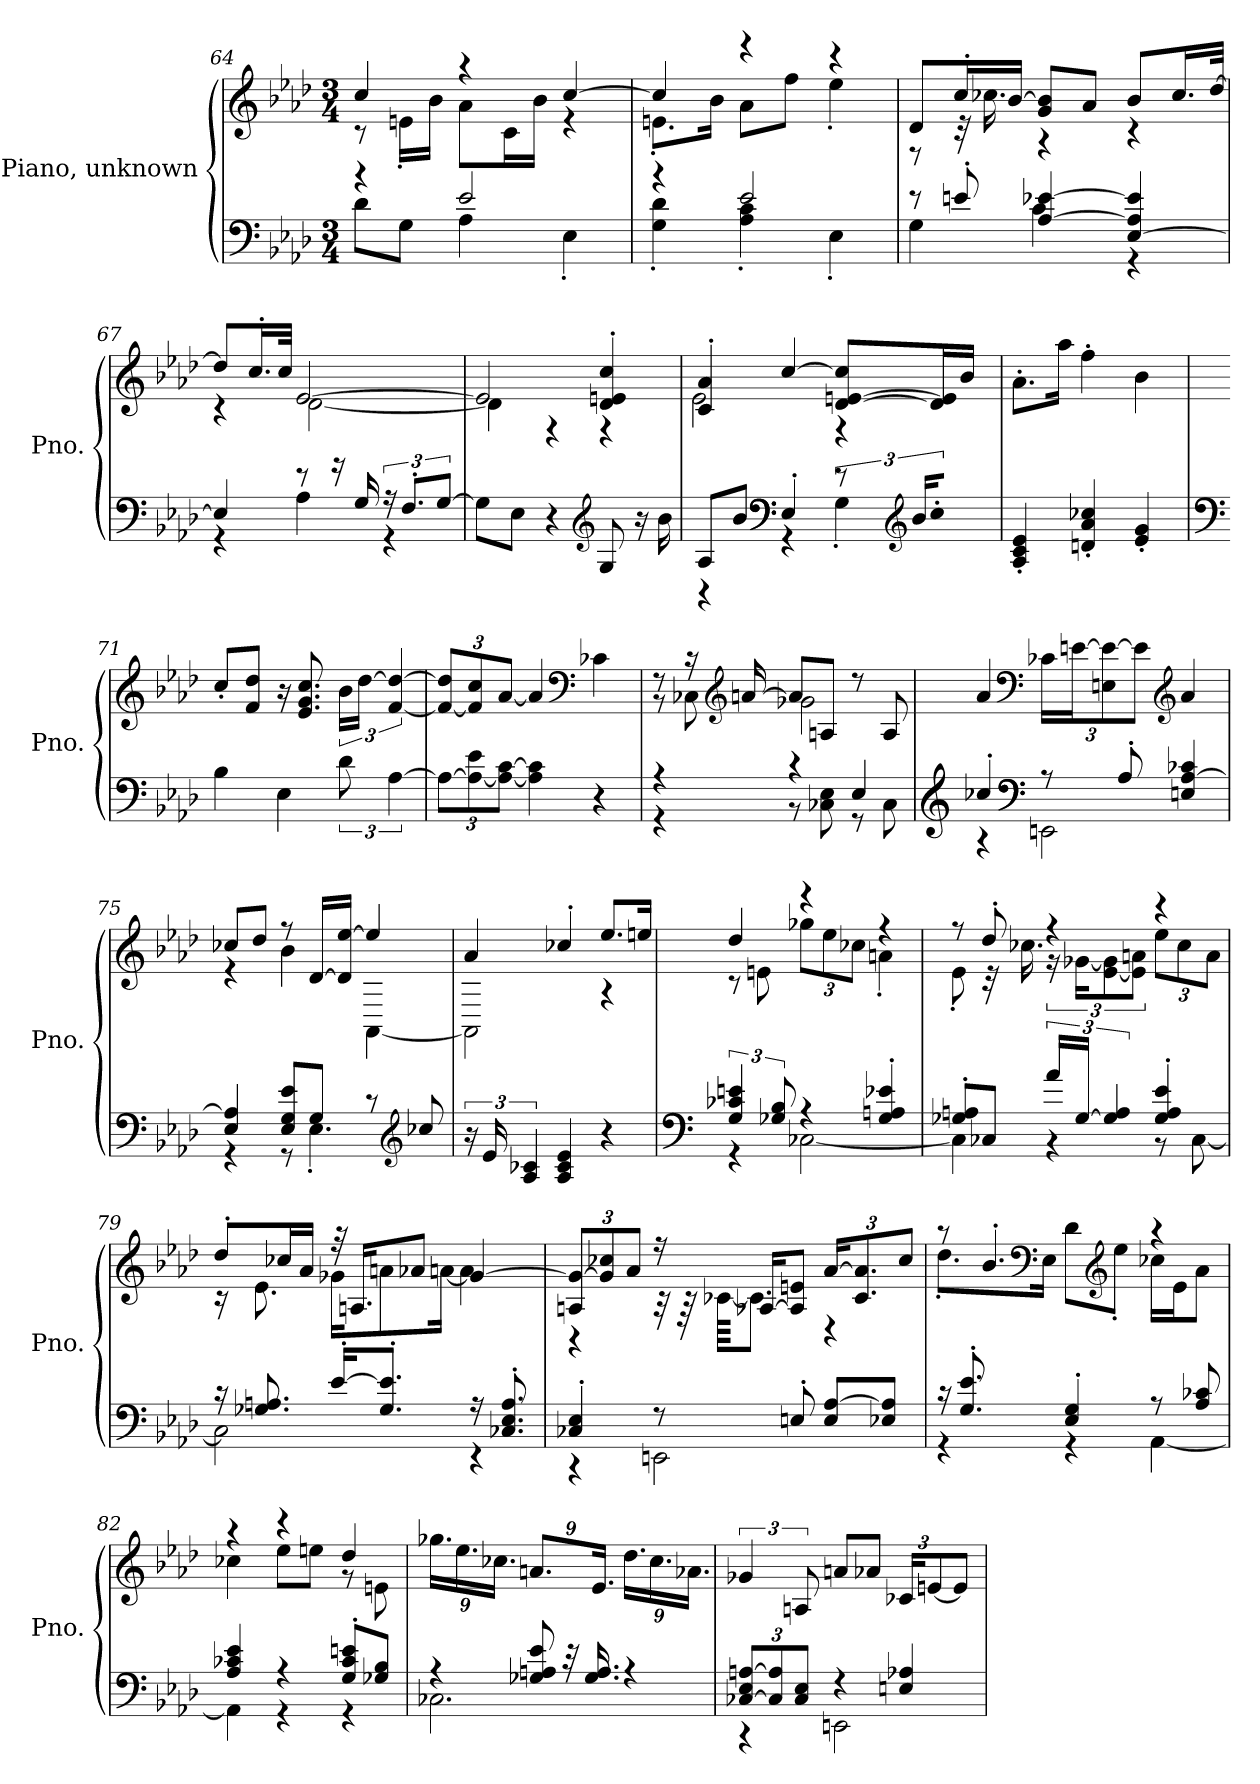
**kern	**kern
*part1	*part1
*staff2	*staff1
*I"Piano, unknown	*
*I'Pno.	*
*clefF4	*clefG2
*k[b-e-a-d-]	*k[b-e-a-d-]
*M3/4	*M3/4
=64	=64
*^	*^
4r	8d-\L	4cc/	8r
.	8G\J	.	16en'\LL
.	.	.	16b-\JJ
2e-/	4A-\	4r	8a-\L
.	.	.	16c\L
.	.	.	16b-\JJ
.	4E-'\	[4cc/	4r
=65	=65	=65	=65
4r	4G\' 4d-\'	4cc/]	8.en'\L
.	.	.	16b-\Jk
2e-/	4A-\' 4c\'	4r	8a-\L
.	.	.	8ff\J
.	4E-'\	4r	4ee-'\
!!LO:LB:g=z	!!
=66	=66	=66	=66
8r	4G\	8d-/L	8r
8en'/	.	16cc'/L	32r
.	.	.	16.cc-X\
.	.	[16b-/JJ	.
[4A-/ [4e-X/	4c\	8g/ 8b-/]L	4r
.	.	8a-/J	.
[4E-/ 4A-/] 4e-/]	4r	8b-/L	4r
.	.	16.cc-/L	.
.	.	[32dd-/JJk	.
=67	=67	=67	=67
4E-/]	4r	8dd-/L]	4r
.	.	16.cc'/L	.
.	.	32cc/JJk	.
8r	4A-\	[2e-/	[2d-\
16r	.	.	.
16G/	.	.	.
24r	4r	.	.
12.F'/L	.	.	.
[12G/J	.	.	.
*v	*v	*	*
=68	=68	=68
8G\L]	2e-/]	4d-\]
8E-\J	.	.
4r	.	4r
*clefG2	*	*
8G/	4d-/' 4en/' 4cc/'	4r
16r	.	.
16b-\	.	.
!!LO:PB:g=z	!!
=69	=69	=69
*^	*	*
8A-/L	4r	4c/' 4a-/'	2e-\
8b-/J	.	.	.
*clefF4	*	*	*
4E-'/	4r	[4cc/	.
12r	4G'\	[8d-/ [8en/ 8cc/]L	4r
*clefG2	*	*	*
24b-/KL	.	.	.
8cc'/J	.	16d-/] 16e/]L	.
.	.	16b-/JJ	.
*v	*v	*	*
*	*v	*v
=70	=70
4A-/' 4c/' 4e-/'	8.a-'\L
.	16aa-\Jk
4dn/' 4a-/' 4cc-X/'	4ff'\
4e-/' 4g/'	4b-\
=71	=71
*clefF4	*
4B-\	8cc'/L
.	8f/ 8dd-/J
4E-\	16r
.	8.e-/ 8.g/ 8.cc/
12d-\	24b-\LL
.	[24dd-\JJ
[6A-\	[6f/ 6dd-/_
=72	=72
*Xbrackettup	*Xbrackettup
12A-\L_	12f/_ 12dd-/]L
12A-\_ 12e-\	12f/] 12cc/
12A-\_ [12c\J	[12a-/J
4A-\] 4c\]	4a-/]
*	*clefF4
4r	4c-X\
!!LO:LB:g=z
=73	=73
*^	*^
4r	4r	8r	8r
.	.	16r	8C-X\
*	*	*clefG2	*
.	.	[16an/	.
4r	8r	8a/L]	2g-X\
.	8C-X\ 8E-\	8An/J	.
4E-/	8r	8r	.
.	8C-\	8A/	.
*	*	*v	*v
=74	=74	=74
*clefG2	*	*
4cc-X'/	4r	4a-/
*clefF4	*	*clefF4
8r	2EEn\	24c-X\LL
.	.	[24en\J
.	.	12En\ 12e\_
8A-'/	.	.
.	.	12e\J]
*	*	*clefG2
4En/ [4A-/ 4c-X/	.	4a-/
=75	=75	=75
*	*	*^
4E-/ 4A-/]	4r	8cc-X/L	4r
.	.	8dd-/J	.
8E-/ 8G/ 8e-/L	8r	8r	4b-\
8G/J	4.E-'\	[16d-/LL	.
.	.	16d-/] [16ee-/JJ	.
8r	.	4ee-/]	[4AA-\
*clefG2	*	*	*
8cc-X/	.	.	.
*v	*v	*	*
!!LO:LB:g=z	!!
=76	=76	=76
*brackettup	*	*
24r	4a-/	2AA-\]
24e-/	.	.
6A-/ 6c-X/	.	.
4A-/ 4c-/ 4e-/	4cc-X'/	.
4r	8.ee-/L	4r
.	16een/Jk	.
=77	=77	=77
*clefF4	*	*
*^	*	*
6G/ 6c-X/ 6en/	4r	4dd-/	8r
.	.	.	8en\
12G-X/ 12B-/	.	.	.
4r	[2C-X\	4r	12gg-X\L
.	.	.	12ee-\
.	.	.	12cc-X\J
4G-/' 4An/' 4e-X/'	.	4r	4an'\
=78	=78	=78	=78
8G-X/' 8An/'L	4C-\]	8r	8e-'\
8C-X/J	.	8dd-'/	32r
.	.	.	16.cc-X\
*	*	*	*brackettup
24a-/LL	4r	4r	24r
[24G-/JJ	.	.	[24g-X\KL
6G-/] 6A/	.	.	[12e-\ 12g-\]
.	.	.	12e-\] 12an\J
*	*	*	*Xbrackettup
4G-/' 4A/' 4e-/'	8r	4r	12ee-\L
.	.	.	12cc-\
.	[8C-\	.	.
.	.	.	12a\J
!!LO:LB:g=z	!!
=79	=79	=79	=79
16r	2C-\]	8dd-'/L	16r
8.G-X/ 8.An/	.	.	8.e-\
.	.	16cc-X/L	.
.	.	16a-/JJ	.
[16e-'/KL	.	32r	16g-X\KL
.	.	16.An/KL	.
8.G-/' 8.e-/]'J	.	.	8an\
.	.	8a-X/J	.
.	.	.	[16an\Jk
16r	4r	[4g-/	4a\]
8.C-X/' 8.E-/' 8.A/'	.	.	.
=80	=80	=80	=80
4C-X/' 4E-/'	4r	12An/ 12g-/_L	4r
.	.	12g-/] 12cc-X/	.
.	.	12a-/J	.
8r	2EEn\	16r	32r
.	.	.	64r
.	.	.	[64c-X\KKKL
.	.	[16A-X/KL	8.c-\J]
8En'/	.	8A-/] 8en/J	.
8E/ [8A-/L	.	[24a-/KL	4r
.	.	12.c-/ 12.a-/]	.
8E-X/ 8A-/]J	.	.	.
.	.	12cc-/J	.
!!LO:LB:g=z	!!
=81	=81	=81	=81
16r	4r	8r	8.dd-'\L
8.G/' 8.e-/'	.	.	.
.	.	4.b-'/	.
*	*	*clefF4	*
.	.	.	16E-\Jk
4E-/' 4G/'	4r	.	8d-\L
*	*	*clefG2	*
.	.	.	8ee-'\J
8r	[4AA-\	4r	16cc-X\LL
.	.	.	16e-\J
8A-/ 8c-X/	.	.	8a-\J
=82	=82	=82	=82
4A-/ 4c-X/ 4e-/	4AA-\]	4r	4cc-X\
4r	4r	4r	8ee-\L
.	.	.	8een\J
8G/' 8c-/' 8en/'L	4r	4dd-/	8r
8G-X/ 8B-/J	.	.	8en\
*	*	*v	*v
=83	=83	=83
4r	2.C-X\	18.gg-X\LL
.	.	18.ee-\
.	.	18.cc-X\JJ
8G-X/ 8An/ 8e-/	.	9.an/L
32r	.	.
16.G-/ 16.A/	.	.
.	.	18.e-/Jk
4r	.	18.dd-\LL
.	.	18.cc-\
.	.	18.a-X\JJ
!!LO:LB:g=z
=84	=84	=84
*Xbrackettup	*	*brackettup
[12C-X/ 12E-/ [12An/L	4r	6g-X/
12C-/] 12A/]	.	.
12C-/ 12E-/J	.	12An/
4r	2EEn\	8an/L
.	.	8a-X/J
*	*	*Xbrackettup
4En/ 4A-X/	.	24c-X/KL
.	.	[12en/
.	.	8e/J]
*v	*v	*
=	=
*-	*-
